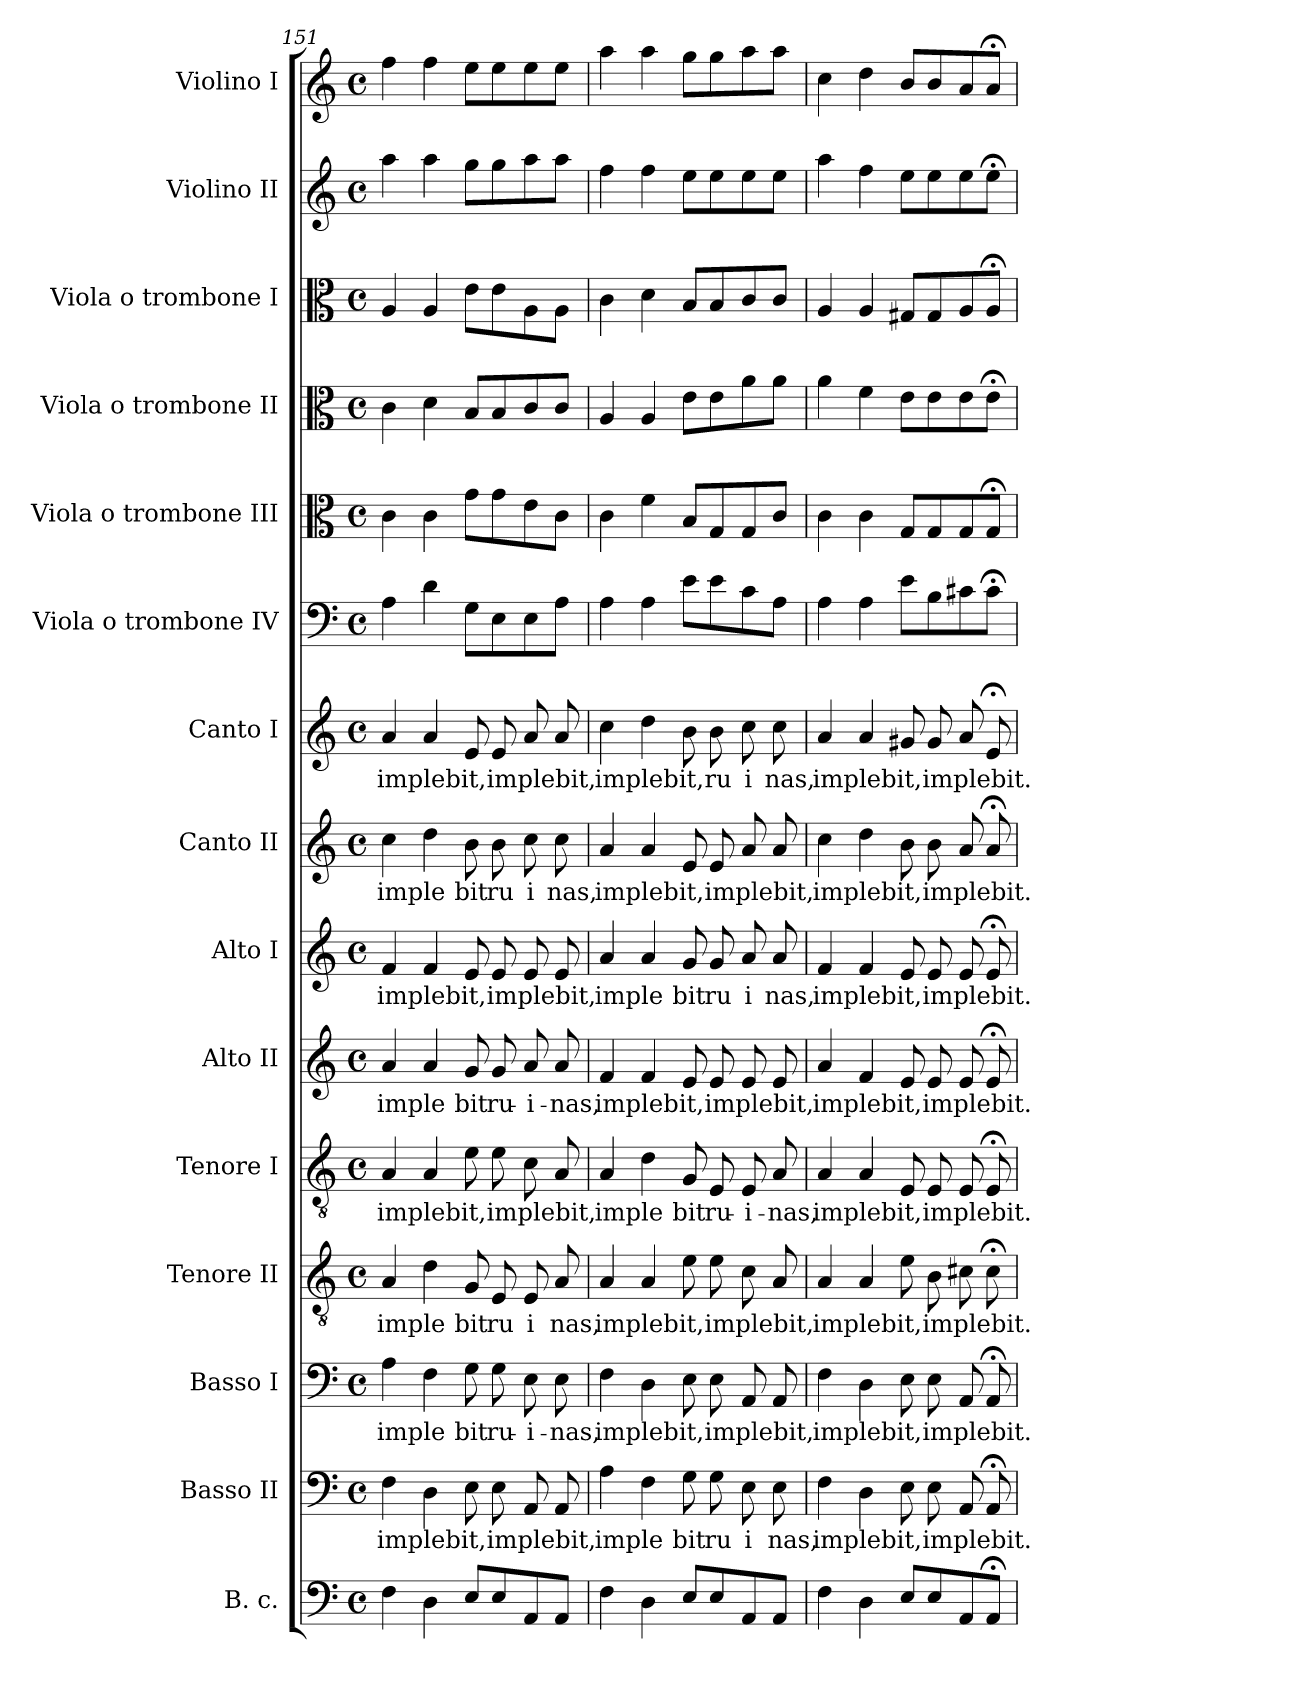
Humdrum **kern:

**kern	**kern	**text	**kern	**text	**kern	**text	**kern	**text	**kern	**text	**kern	**text	**kern	**text	**kern	**text	**kern	**kern	**kern	**kern	**kern	**kern
*part15	*part14	*part14	*part13	*part13	*part12	*part12	*part11	*part11	*part10	*part10	*part9	*part9	*part8	*part8	*part7	*part7	*part6	*part5	*part4	*part3	*part2	*part1
*staff15	*staff14	*staff14	*staff13	*staff13	*staff12	*staff12	*staff11	*staff11	*staff10	*staff10	*staff9	*staff9	*staff8	*staff8	*staff7	*staff7	*staff6	*staff5	*staff4	*staff3	*staff2	*staff1
*I"B. c.	*I"Basso II	*	*I"Basso I	*	*I"Tenore II	*	*I"Tenore I	*	*I"Alto II	*	*I"Alto I	*	*I"Canto II	*	*I"Canto I	*	*I"Viola o trombone IV	*I"Viola o trombone III	*I"Viola o trombone II	*I"Viola o trombone I	*I"Violino II	*I"Violino I
*	*	*	*	*	*	*	*	*	*	*	*	*	*	*	*	*	*I'Vla	*I'Vla	*I'Vla	*I'Vla	*I'Vln	*I'Vln
*clefF4	*clefF4	*	*clefF4	*	*clefGv2	*	*clefGv2	*	*clefG2	*	*clefG2	*	*clefG2	*	*clefG2	*	*clefF4	*clefC3	*clefC3	*clefC3	*clefG2	*clefG2
*k[]	*k[]	*	*k[]	*	*k[]	*	*k[]	*	*k[]	*	*k[]	*	*k[]	*	*k[]	*	*k[]	*k[]	*k[]	*k[]	*k[]	*k[]
*M4/4	*M4/4	*	*M4/4	*	*M4/4	*	*M4/4	*	*M4/4	*	*M4/4	*	*M4/4	*	*M4/4	*	*M4/4	*M4/4	*M4/4	*M4/4	*M4/4	*M4/4
*met(c)	*met(c)	*	*met(c)	*	*met(c)	*	*met(c)	*	*met(c)	*	*met(c)	*	*met(c)	*	*met(c)	*	*met(c)	*met(c)	*met(c)	*met(c)	*met(c)	*met(c)
=151	=151	=151	=151	=151	=151	=151	=151	=151	=151	=151	=151	=151	=151	=151	=151	=151	=151	=151	=151	=151	=151	=151
!	!	!LO:LY:b	!	!LO:LY:b	!	!LO:LY:b	!	!LO:LY:b	!	!LO:LY:b	!	!LO:LY:b	!	!LO:LY:b	!	!LO:LY:b	!	!	!	!	!	!
4F\	4F\	implebit,	4A\	imple	4A/	imple	4A/	implebit,	4a/	imple	4f/	implebit,	4cc\	imple	4a/	implebit,	4A\	4c\	4c\	4A/	4aa\	4ff\
4D\	4D\	.	4F\	.	4d\	.	4A/	.	4a/	.	4f/	.	4dd\	.	4a/	.	4d\	4c\	4d\	4A/	4aa\	4ff\
!	!	!	!	!LO:LY:b	!	!LO:LY:b	!	!	!	!LO:LY:b	!	!	!	!LO:LY:b	!	!	!	!	!	!	!	!
8E/L	8E\	.	8G\	bit	8G/	bit	8e\	.	8g/	bit	8e/	.	8b\	bit	8e/	.	8G\L	8g\L	8B/L	8e\L	8gg\L	8ee\L
!	!	!LO:LY:b	!	!LO:LY:b	!	!LO:LY:b	!	!LO:LY:b	!	!LO:LY:b	!	!LO:LY:b	!	!LO:LY:b	!	!LO:LY:b	!	!	!	!	!	!
8E/	8E\	implebit,	8G\	ru-	8E/	ru	8e\	implebit,	8g/	ru-	8e/	implebit,	8b\	ru	8e/	implebit,	8E\	8g\	8B/	8e\	8gg\	8ee\
!	!	!	!	!LO:LY:b	!	!LO:LY:b	!	!	!	!LO:LY:b	!	!	!	!LO:LY:b	!	!	!	!	!	!	!	!
8AA/	8AA/	.	8E\	-i-	8E/	i	8c\	.	8a/	-i-	8e/	.	8cc\	i	8a/	.	8E\	8e\	8c/	8A\	8aa\	8ee\
!	!	!	!	!LO:LY:b	!	!LO:LY:b	!	!	!	!LO:LY:b	!	!	!	!LO:LY:b	!	!	!	!	!	!	!	!
8AA/J	8AA/	.	8E\	-nas,	8A/	nas,	8A/	.	8a/	-nas,	8e/	.	8cc\	nas,	8a/	.	8A\J	8c\J	8c/J	8A\J	8aa\J	8ee\J
=152	=152	=152	=152	=152	=152	=152	=152	=152	=152	=152	=152	=152	=152	=152	=152	=152	=152	=152	=152	=152	=152	=152
!	!	!LO:LY:b	!	!LO:LY:b	!	!LO:LY:b	!	!LO:LY:b	!	!LO:LY:b	!	!LO:LY:b	!	!LO:LY:b	!	!LO:LY:b	!	!	!	!	!	!
4F\	4A\	imple	4F\	implebit,	4A/	implebit,	4A/	imple	4f/	implebit,	4a/	imple	4a/	implebit,	4cc\	implebit,	4A\	4c\	4A/	4c\	4ff\	4aa\
4D\	4F\	.	4D\	.	4A/	.	4d\	.	4f/	.	4a/	.	4a/	.	4dd\	.	4A\	4f\	4A/	4d\	4ff\	4aa\
!	!	!LO:LY:b	!	!	!	!	!	!LO:LY:b	!	!	!	!LO:LY:b	!	!	!	!	!	!	!	!	!	!
8E/L	8G\	bit	8E\	.	8e\	.	8G/	bit	8e/	.	8g/	bit	8e/	.	8b\	.	8e\L	8B/L	8e\L	8B/L	8ee\L	8gg\L
!	!	!LO:LY:b	!	!LO:LY:b	!	!LO:LY:b	!	!LO:LY:b	!	!LO:LY:b	!	!LO:LY:b	!	!LO:LY:b	!	!LO:LY:b	!	!	!	!	!	!
8E/	8G\	ru	8E\	implebit,	8e\	implebit,	8E/	ru-	8e/	implebit,	8g/	ru	8e/	implebit,	8b\	ru	8e\	8G/	8e\	8B/	8ee\	8gg\
!	!	!LO:LY:b	!	!	!	!	!	!LO:LY:b	!	!	!	!LO:LY:b	!	!	!	!LO:LY:b	!	!	!	!	!	!
8AA/	8E\	i	8AA/	.	8c\	.	8E/	-i-	8e/	.	8a/	i	8a/	.	8cc\	i	8c\	8G/	8a\	8c/	8ee\	8aa\
!	!	!LO:LY:b	!	!	!	!	!	!LO:LY:b	!	!	!	!LO:LY:b	!	!	!	!LO:LY:b	!	!	!	!	!	!
8AA/J	8E\	nas,	8AA/	.	8A/	.	8A/	-nas,	8e/	.	8a/	nas,	8a/	.	8cc\	nas,	8A\J	8c/J	8a\J	8c/J	8ee\J	8aa\J
=153	=153	=153	=153	=153	=153	=153	=153	=153	=153	=153	=153	=153	=153	=153	=153	=153	=153	=153	=153	=153	=153	=153
!	!	!LO:LY:b	!	!LO:LY:b	!	!LO:LY:b	!	!LO:LY:b	!	!LO:LY:b	!	!LO:LY:b	!	!LO:LY:b	!	!LO:LY:b	!	!	!	!	!	!
4F\	4F\	implebit,	4F\	implebit,	4A/	implebit,	4A/	implebit,	4a/	implebit,	4f/	implebit,	4cc\	implebit,	4a/	implebit,	4A\	4c\	4a\	4A/	4aa\	4cc\
4D\	4D\	.	4D\	.	4A/	.	4A/	.	4f/	.	4f/	.	4dd\	.	4a/	.	4A\	4c\	4f\	4A/	4ff\	4dd\
8E/L	8E\	.	8E\	.	8e\	.	8E/	.	8e/	.	8e/	.	8b\	.	8g#X/	.	8e\L	8G/L	8e\L	8G#X/L	8ee\L	8b/L
!	!	!LO:LY:b	!	!LO:LY:b	!	!LO:LY:b	!	!LO:LY:b	!	!LO:LY:b	!	!LO:LY:b	!	!LO:LY:b	!	!LO:LY:b	!	!	!	!	!	!
8E/	8E\	implebit.	8E\	implebit.	8B\	implebit.	8E/	implebit.	8e/	implebit.	8e/	implebit.	8b\	implebit.	8g#/	implebit.	8B\	8G/	8e\	8G#/	8ee\	8b/
8AA/	8AA/	.	8AA/	.	8c#X\	.	8E/	.	8e/	.	8e/	.	8a/	.	8a/	.	8c#X\	8G/	8e\	8A/	8ee\	8a/
8AA;</J	8AA;</	.	8AA;</	.	8c#;<\	.	8E;</	.	8e;</	.	8e;</	.	8a;</	.	8e;</	.	8c#;<\J	8G;</J	8e;<\J	8A;</J	8ee;<\J	8a;</J
=	=	=	=	=	=	=	=	=	=	=	=	=	=	=	=	=	=	=	=	=	=	=
*-	*-	*-	*-	*-	*-	*-	*-	*-	*-	*-	*-	*-	*-	*-	*-	*-	*-	*-	*-	*-	*-	*-
